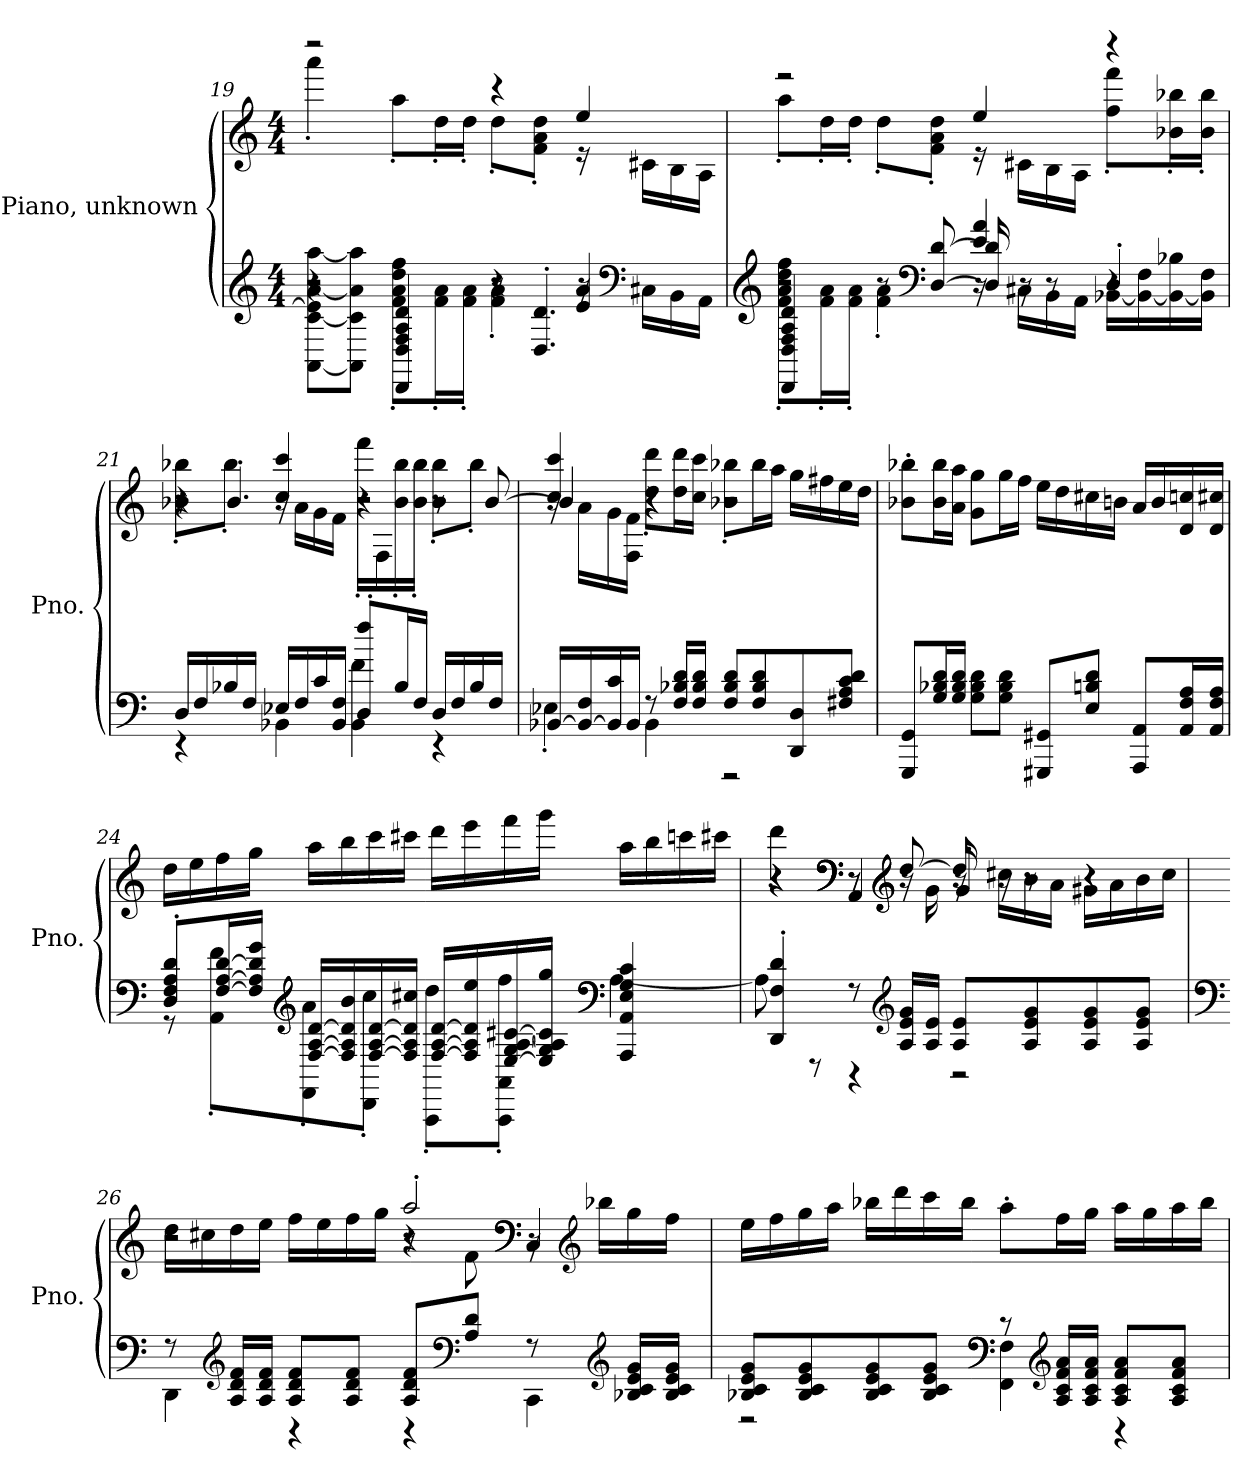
**kern	**kern
*part1	*part1
*staff2	*staff1
*I"Piano, unknown	*
*I'Pno.	*
!!LO:LB:g=z
*clefG2	*clefG2
*k[]	*k[]
*M4/4	*M4/4
=19	=19
*^	*^
*	*^	*	*
2r	[8AA\ [8c\ 8e\] [8a\ [8aa\L	4r	2r	4aaa'\
.	8AA\] 8c\] 8a\] 8aa\]J	.	.	.
.	8f\' 8a\' 8dd\' 8ff\'L	4DD/ 4D/ 4F/ 4A/ 4d/	.	8aa'\L
.	16f\' 16a\'L	.	.	16dd'\L
.	16f\' 16a\'JJ	.	.	16dd'\JJ
4r	4f\' 4a\'	8r	4r	8dd'\L
.	.	4.D/' 4.d/'	.	8f\' 8a\' 8dd\'J
4e/ 4a/	16r	.	4ee/	16r
*clefF4	*	*	*	*
.	16C#X\LL	.	.	16c#X\LL
.	16BB\	.	.	16B\
.	16AA\JJ	.	.	16A\JJ
=20	=20	=20	=20	=20
*clefG2	*	*	*	*
2r	8f\' 8a\' 8dd\' 8ff\'L	4DD/ 4D/ 4F/ 4A/ 4d/	2r	8aa'\L
.	16f\' 16a\'L	.	.	16dd'\L
.	16f\' 16a\'JJ	.	.	16dd'\JJ
.	4f\' 4a\'	8r	.	8dd'\L
*clefF4	*	*	*	*
.	.	[8D/ [8d/	.	8f\' 8a\' 8dd\'J
4e/ 4a/	16r	16D/] 16d/]	4ee/	16r
.	16C#X\LL	16r	.	16c#X\LL
.	16BB\	8r	.	16B\
.	16AA\JJ	.	.	16A\JJ
4r	[16BB-X\LL	4D'/	4r	8ff\' 8fff\'L
.	16BB-\_ 16F\	.	.	.
.	16BB-\_ 16B-X\	.	.	16b-X\' 16bb-X\'L
.	16BB-\] 16F\JJ	.	.	16b-\' 16bb-\'JJ
*	*v	*v	*	*
!!LO:LB:g=z
=21	=21	=21	=21
*	*	*	*^
16D/LL	4r	4r	8b-X\' 8bb-X\'L	8r
16F/	.	.	.	.
16B-X/	.	.	8bb-'\J	4.b-'/
16F/JJ	.	.	.	.
16E-X/LL	4BB-X\	4cc/ 4ccc/	16r	.
16F/	.	.	16a\LL	.
16c/	.	.	16g\	.
16BB-/ 16F/JJ	.	.	16f\JJ	.
8D/' 8ff/'L	4BB-\ 4f\	2r	16fff'\LL	4r
.	.	.	16F\	.
16B-/L	.	.	16b-\' 16bb-\'	.
16F/JJ	.	.	16b-\' 16bb-\'JJ	.
16D/LL	4r	.	8b-\' 8bb-\'L	8r
16F/	.	.	.	.
16B-/	.	.	8bb-'\J	[8b-/
16F/JJ	.	.	.	.
=22	=22	=22	=22	=22
[16BB-X/LL	4E-X'\	4cc/ 4ccc/	16r	4b-/]
16BB-/_ 16F/	.	.	16a\LL	.
16BB-/] 16c/	.	.	16g\	.
16BB-/JJ	.	.	16F\ 16f\JJ	.
8r	4BB-\	4r	8dd\' 8ddd\'L	4r
16F/ 16B-X/ 16d/LL	.	.	16dd\ 16ddd\L	.
16F/ 16B-/ 16d/JJ	.	.	16cc\ 16ccc\JJ	.
8F/ 8B-/ 8d/L	2r	2r	8b-X\' 8bb-X\'L	2r
8F/ 8B-/ 8d/	.	.	16bb-\L	.
.	.	.	16aa\JJ	.
8DD/ 8D/	.	.	16gg\LL	.
.	.	.	16ff#X\	.
8F#X/ 8A/ 8c/ 8d/J	.	.	16ee\	.
.	.	.	16dd\JJ	.
*v	*v	*	*	*
*	*v	*v	*v
!!LO:PB:g=z
=23	=23
8GGG/ 8GG/L	8b-X\' 8bb-X\'L
16G/ 16B-X/ 16d/L	16b-\ 16bb-\L
16G/ 16B-/ 16d/JJ	16a\ 16aa\JJ
8G\ 8B-\ 8d\L	8g\ 8gg\L
8G\ 8B-\ 8d\J	16gg\L
.	16ff\JJ
8GGG#X/ 8GG#X/L	16ee\LL
.	16dd\
8E/ 8Bn/ 8d/J	16cc#X\
.	16bn\JJ
8AAA/ 8AA/L	16a/LL
.	16b/
16AA/ 16F/ 16A/L	16d/ 16ccn/
16AA/ 16F/ 16A/JJ	16d/ 16cc#X/JJ
!!LO:LB:g=z
=24	=24
*^	*
8D/' 8F/' 8A/' 8d/'L	8r	16dd\LL
.	.	16ee\
[16F/ [16A/ [16d/L	8AA\' 8f\'L	16ff\
16F/] 16A/] 16d/] 16g/JJ	.	16gg\JJ
*clefG2	*	*
[16F/ [16A/ [16d/LL	8FF\' 8a\'	16aa\LL
16F/] 16A/] 16d/] 16b/	.	16bb\
[16F/ [16A/ [16d/	8DD\' 8cc\'J	16ccc\
16F/] 16A/] 16d/] 16cc#X/JJ	.	16ccc#X\JJ
[16F/ [16A/ [16d/LL	8AAA\' 8dd\'L	16ddd\LL
16F/] 16A/] 16d/] 16ee/	.	16eee\
[16E/ [16G/ [16A/ [16c#X/	8AAA\' 8AA\' 8ff\'J	16fff\
16E/] 16G/] 16A/] 16c#/] 16gg/JJ	.	16ggg\JJ
*clefF4	*	*
4AAA/ 4AA/ 4E/ 4G/ 4c#/	[4A\	16aa\LL
.	.	16bb\
.	.	16cccn\
.	.	16ccc#X\JJ
!!LO:LB:g=z
=25	=25	=25
*	*	*^
*	*	*	*^
4DD/' 4F/' 4d/'	8A\]	4r	4ddd'\	4r
.	8r	.	.	.
*	*	*clefF4	*	*
8r	4r	8r	8r	4AA/
*clefG2	*	*clefG2	*	*
16A/ 16e/ 16g/LL	.	[8dd/	16r	.
16A/ 16e/JJ	.	.	16g\	.
8A/ 8e/L	2r	16dd/]	16r	4g'/
.	.	16r	16cc#X\LL	.
8A/ 8e/ 8g/	.	8r	16b\	.
.	.	.	16a\JJ	.
8A/ 8e/ 8g/	.	4r	16g#X\LL	4r
.	.	.	16a\	.
8A/ 8e/ 8g/J	.	.	16b\	.
.	.	.	16cc#\JJ	.
!!LO:LB:g=z	!!	!!
=26	=26	=26	=26	=26
*clefF4	*	*	*	*
8r	4DD\	2r	16dd\LL	2r
.	.	.	16cc#X\	.
*clefG2	*	*	*	*
16A/ 16d/ 16f/LL	.	.	16dd\	.
16A/ 16d/ 16f/JJ	.	.	16ee\JJ	.
8A/ 8d/ 8f/L	4r	.	16ff\LL	.
.	.	.	16ee\	.
8A/ 8d/ 8f/J	.	.	16ff\	.
.	.	.	16gg\JJ	.
8A/ 8d/ 8f/L	4r	2aa'/	8r	4r
*clefF4	*	*	*	*
8A/ 8d/J	.	.	8f\	.
*	*	*clefF4	*	*
8r	4CC\	.	16r	4C/
*	*	*clefG2	*	*
.	.	.	16bb-X\LL	.
*clefG2	*	*	*	*
16B-X/ 16c/ 16e/ 16g/LL	.	.	16gg\	.
16B-/ 16c/ 16e/ 16g/JJ	.	.	16ff\JJ	.
*	*	*v	*v	*v
!!LO:LB:g=z
=27	=27	=27
8B-X/ 8c/ 8e/ 8g/L	2r	16ee\LL
.	.	16ff\
8B-/ 8c/ 8e/ 8g/	.	16gg\
.	.	16aa\JJ
8B-/ 8c/ 8e/ 8g/	.	16bb-X\LL
.	.	16ddd\
8B-/ 8c/ 8e/ 8g/J	.	16ccc\
.	.	16bb-\JJ
*clefF4	*	*
8r	4FF\ 4F\	8aa'\L
*clefG2	*	*
16A/ 16c/ 16f/ 16a/LL	.	16ff\L
16A/ 16c/ 16f/ 16a/JJ	.	16gg\JJ
8A/ 8c/ 8f/ 8a/L	4r	16aa\LL
.	.	16gg\
8A/ 8c/ 8f/ 8a/J	.	16aa\
.	.	16bb-\JJ
*v	*v	*
=	=
*-	*-
